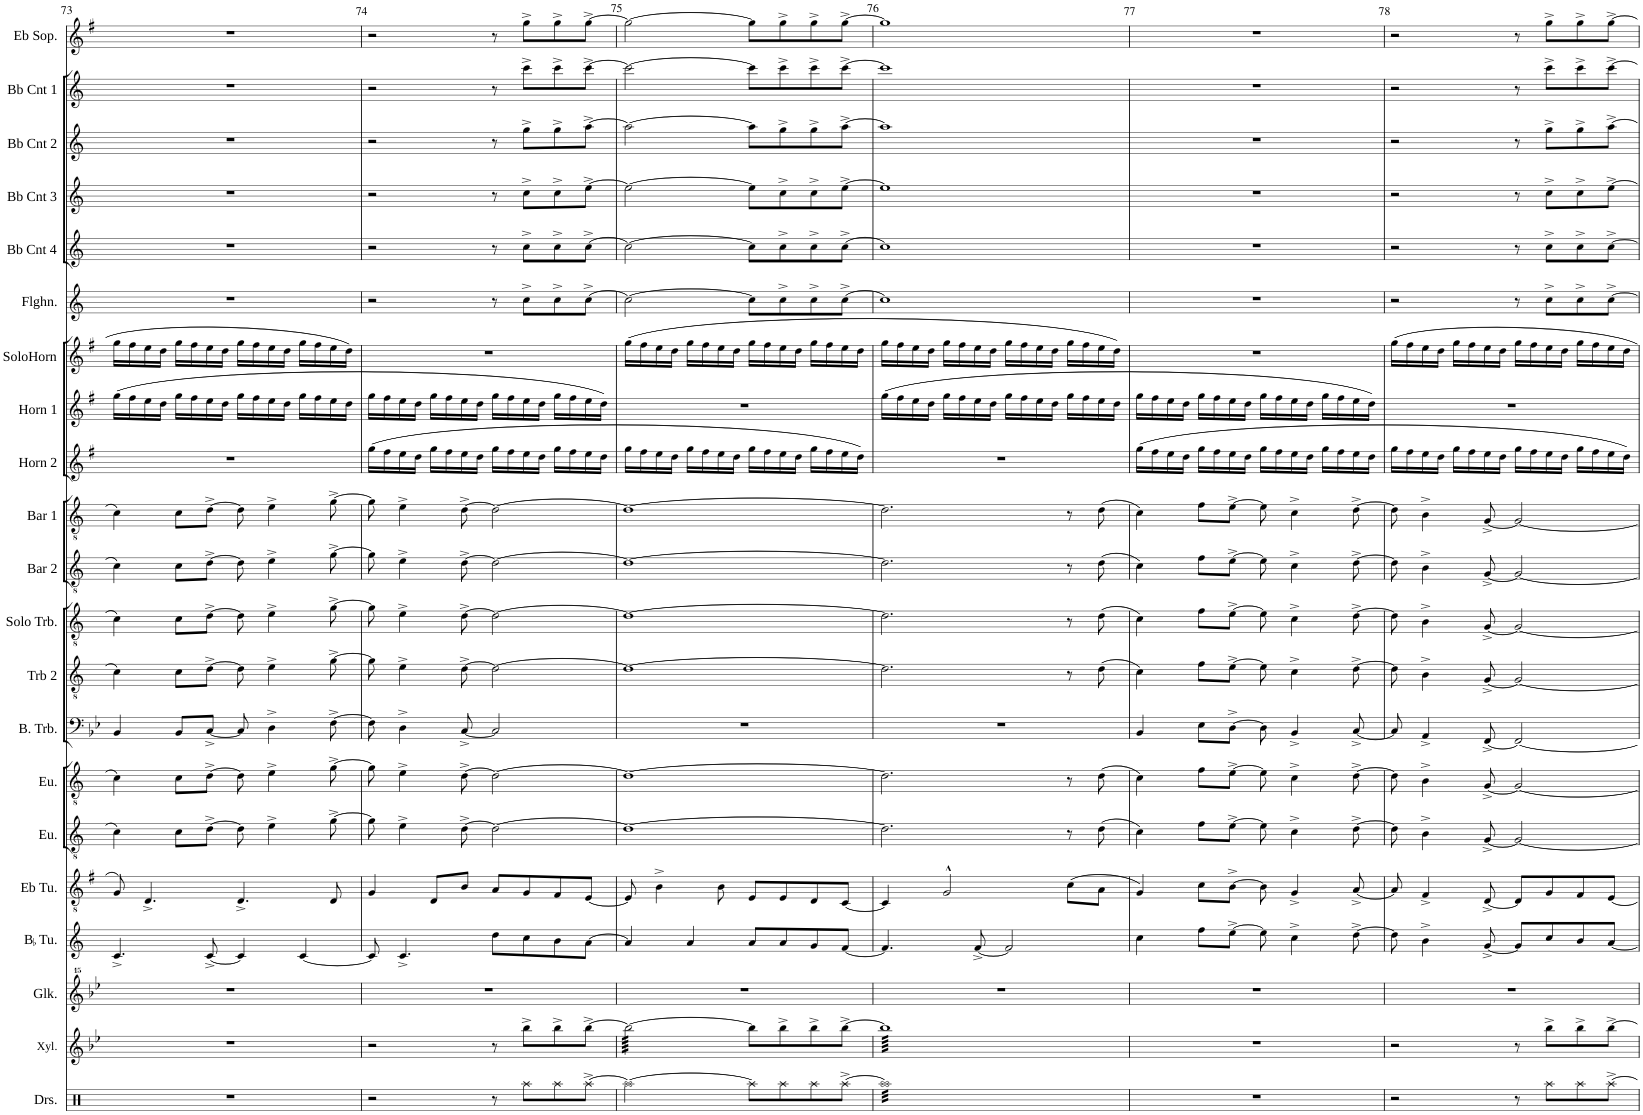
**kern	**kern	**kern	**kern	**kern	**kern	**kern	**kern	**kern	**kern	**kern	**kern	**kern	**kern	**kern	**kern	**kern	**kern	**kern	**kern	**kern
*part21	*part20	*part19	*part18	*part17	*part16	*part15	*part14	*part13	*part12	*part11	*part10	*part9	*part8	*part7	*part6	*part5	*part4	*part3	*part2	*part1
*staff21	*staff20	*staff19	*staff18	*staff17	*staff16	*staff15	*staff14	*staff13	*staff12	*staff11	*staff10	*staff9	*staff8	*staff7	*staff6	*staff5	*staff4	*staff3	*staff2	*staff1
*I"Drumset	*I"Xylophone	*I"Glockenspiel	*I"BaccidentalFlat Tuba	*I"Eb Tuba	*I"Euphonium	*I"Euphonium	*I"Bass Trombone	*I"Trombone 2	*I"Solo Trombone	*I"Baritone 2	*I"Baritone 1	*I"Horn 2	*I"Horn 1	*I"Solo Horn	*I"Flugelhorn	*I"Bb Cornet 4	*I"Bb Cornet 3	*I"Bb Cornet 2	*I"Bb Cornet 1	*I"Eb Soprano
*I'Drs.	*I'Xyl.	*I'Glk.	*I'BaccidentalFlat Tu.	*I'Eb Tu.	*I'Eu.	*I'Eu.	*I'B. Trb.	*I'Trb 2	*I'Solo Trb.	*I'Bar 2	*I'Bar 1	*I'Horn 2	*I'Horn 1	*I'SoloHorn	*I'Flghn.	*I'Bb Cnt 4	*I'Bb Cnt 3	*I'Bb Cnt 2	*I'Bb Cnt 1	*I'Eb Sop.
!!LO:PB:g=z
*clefX	*clefG2	*clefG^^2	*clefG2	*clefGv2	*clefGv2	*clefGv2	*clefF4	*clefGv2	*clefGv2	*clefGv2	*clefGv2	*clefG2	*clefG2	*clefG2	*clefG2	*clefG2	*clefG2	*clefG2	*clefG2	*clefG2
*	*Trd-7c-12	*	*	*	*	*	*	*	*	*Trd4c7	*	*Trd5c9	*Trd5c9	*Trd5c9	*Trd1c2	*Trd1c2	*Trd1c2	*Trd1c2	*Trd1c2	*Trd-2c-3
*k[]	*k[b-e-]	*k[b-e-]	*k[]	*k[f#]	*k[]	*k[]	*k[b-e-]	*k[]	*k[]	*k[]	*k[]	*k[f#]	*k[f#]	*k[f#]	*k[]	*k[]	*k[]	*k[]	*k[]	*k[f#]
*M4/4	*M4/4	*M4/4	*M4/4	*M4/4	*M4/4	*M4/4	*M4/4	*M4/4	*M4/4	*M4/4	*M4/4	*M4/4	*M4/4	*M4/4	*M4/4	*M4/4	*M4/4	*M4/4	*M4/4	*M4/4
=73	=73	=73	=73	=73	=73	=73	=73	=73	=73	=73	=73	=73	=73	=73	=73	=73	=73	=73	=73	=73
1r	1r	1r	4.c^/	8G/	4c\	4c\	4BB-/	4c\	4c\	4c\	4c\	1r	(16gg\LL	16gg\LL	1r	1r	1r	1r	1r	1r
.	.	.	.	.	.	.	.	.	.	.	.	.	16ff#\	16ff#\	.	.	.	.	.	.
.	.	.	.	4.D^/	.	.	.	.	.	.	.	.	16ee\	16ee\	.	.	.	.	.	.
.	.	.	.	.	.	.	.	.	.	.	.	.	16dd\JJ	16dd\JJ	.	.	.	.	.	.
.	.	.	.	.	8c\L	8c\L	8BB-/L	8c\L	8c\L	8c\L	8c\L	.	16gg\LL	16gg\LL	.	.	.	.	.	.
.	.	.	.	.	.	.	.	.	.	.	.	.	16ff#\	16ff#\	.	.	.	.	.	.
.	.	.	[8c^/	.	[8d^\J	[8d^\J	[8C^/J	[8d^\J	[8d^\J	[8d^\J	[8d^\J	.	16ee\	16ee\	.	.	.	.	.	.
.	.	.	.	.	.	.	.	.	.	.	.	.	16dd\JJ	16dd\JJ	.	.	.	.	.	.
.	.	.	4c/]	4.D^/	8d\]	8d\]	8C/]	8d\]	8d\]	8d\]	8d\]	.	16gg\LL	16gg\LL	.	.	.	.	.	.
.	.	.	.	.	.	.	.	.	.	.	.	.	16ff#\	16ff#\	.	.	.	.	.	.
.	.	.	.	.	4e^\	4e^\	4D^\	4e^\	4e^\	4e^\	4e^\	.	16ee\	16ee\	.	.	.	.	.	.
.	.	.	.	.	.	.	.	.	.	.	.	.	16dd\JJ	16dd\JJ	.	.	.	.	.	.
.	.	.	[4c/	.	.	.	.	.	.	.	.	.	16gg\LL	16gg\LL	.	.	.	.	.	.
.	.	.	.	.	.	.	.	.	.	.	.	.	16ff#\	16ff#\	.	.	.	.	.	.
.	.	.	.	8D/	[8g^\	[8g^\	[8F^\	[8g^\	[8g^\	[8g^\	[8g^\	.	16ee\	16ee\	.	.	.	.	.	.
.	.	.	.	.	.	.	.	.	.	.	.	.	16dd\JJ	16dd\JJ	.	.	.	.	.	.
=74	=74	=74	=74	=74	=74	=74	=74	=74	=74	=74	=74	=74	=74	=74	=74	=74	=74	=74	=74	=74
2r	2r	1r	8c/]	4G/	8g\]	8g\]	8F\]	8g\]	8g\]	8g\]	8g\]	(16gg\LL	16gg\LL	1r	2r	2r	2r	2r	2r	2r
.	.	.	.	.	.	.	.	.	.	.	.	16ff#\	16ff#\	.	.	.	.	.	.	.
.	.	.	4.c^/	.	4e^\	4e^\	4D^\	4e^\	4e^\	4e^\	4e^\	16ee\	16ee\	.	.	.	.	.	.	.
.	.	.	.	.	.	.	.	.	.	.	.	16dd\JJ	16dd\JJ	.	.	.	.	.	.	.
.	.	.	.	8D/L	.	.	.	.	.	.	.	16gg\LL	16gg\LL	.	.	.	.	.	.	.
.	.	.	.	.	.	.	.	.	.	.	.	16ff#\	16ff#\	.	.	.	.	.	.	.
.	.	.	.	8B/J	[8d^\	[8d^\	[8C^/	[8d^\	[8d^\	[8d^\	[8d^\	16ee\	16ee\	.	.	.	.	.	.	.
.	.	.	.	.	.	.	.	.	.	.	.	16dd\JJ	16dd\JJ	.	.	.	.	.	.	.
8r	8r	.	8dd\L	8A/L	2d\_	2d\_	2C/]	2d\_	2d\_	2d\_	2d\_	16gg\LL	16gg\LL	.	8r	8r	8r	8r	8r	8r
.	.	.	.	.	.	.	.	.	.	.	.	16ff#\	16ff#\	.	.	.	.	.	.	.
8Raa\L	8bb-^\L	.	8cc\	8G/	.	.	.	.	.	.	.	16ee\	16ee\	.	8cc^\L	8cc^\L	8cc^\L	8gg^\L	8ccc^\L	8gg^\L
.	.	.	.	.	.	.	.	.	.	.	.	16dd\JJ	16dd\JJ	.	.	.	.	.	.	.
8Raa\	8bb-^\	.	8b\	8F#/	.	.	.	.	.	.	.	16gg\LL	16gg\LL	.	8cc^\	8cc^\	8cc^\	8gg^\	8ccc^\	8gg^\
.	.	.	.	.	.	.	.	.	.	.	.	16ff#\	16ff#\	.	.	.	.	.	.	.
[8Raa^\J	[8bb-^\J	.	[8a\J	[8E/J	.	.	.	.	.	.	.	16ee\	16ee\	.	[8cc^\J	[8cc^\J	[8ee^\J	[8aa^\J	[8ccc^\J	[8gg^\J
.	.	.	.	.	.	.	.	.	.	.	.	16dd\JJ	16dd\JJ)	.	.	.	.	.	.	.
=75	=75	=75	=75	=75	=75	=75	=75	=75	=75	=75	=75	=75	=75	=75	=75	=75	=75	=75	=75	=75
*	*tremolo	*	*	*	*	*	*	*	*	*	*	*	*	*	*	*	*	*	*	*
2Raa\_	64bb-\LLLL	1r	4a/]	8E/]	1d_	1d_	1r	1d_	1d_	1d_	1d_	16gg\LL	1r	(16gg\LL	2cc\_	2cc\_	2ee\_	2aa\_	2ccc\_	2gg\_
.	64bb-\	.	.	.	.	.	.	.	.	.	.	.	.	.	.	.	.	.	.	.
.	64bb-\	.	.	.	.	.	.	.	.	.	.	.	.	.	.	.	.	.	.	.
.	64bb-\	.	.	.	.	.	.	.	.	.	.	.	.	.	.	.	.	.	.	.
.	64bb-\	.	.	.	.	.	.	.	.	.	.	16ff#\	.	16ff#\	.	.	.	.	.	.
.	64bb-\	.	.	.	.	.	.	.	.	.	.	.	.	.	.	.	.	.	.	.
.	64bb-\	.	.	.	.	.	.	.	.	.	.	.	.	.	.	.	.	.	.	.
.	64bb-\	.	.	.	.	.	.	.	.	.	.	.	.	.	.	.	.	.	.	.
.	64bb-\	.	.	4B^\	.	.	.	.	.	.	.	16ee\	.	16ee\	.	.	.	.	.	.
.	64bb-\	.	.	.	.	.	.	.	.	.	.	.	.	.	.	.	.	.	.	.
.	64bb-\	.	.	.	.	.	.	.	.	.	.	.	.	.	.	.	.	.	.	.
.	64bb-\	.	.	.	.	.	.	.	.	.	.	.	.	.	.	.	.	.	.	.
.	64bb-\	.	.	.	.	.	.	.	.	.	.	16dd\JJ	.	16dd\JJ	.	.	.	.	.	.
.	64bb-\	.	.	.	.	.	.	.	.	.	.	.	.	.	.	.	.	.	.	.
.	64bb-\	.	.	.	.	.	.	.	.	.	.	.	.	.	.	.	.	.	.	.
.	64bb-\	.	.	.	.	.	.	.	.	.	.	.	.	.	.	.	.	.	.	.
.	64bb-\	.	4a/	.	.	.	.	.	.	.	.	16gg\LL	.	16gg\LL	.	.	.	.	.	.
.	64bb-\	.	.	.	.	.	.	.	.	.	.	.	.	.	.	.	.	.	.	.
.	64bb-\	.	.	.	.	.	.	.	.	.	.	.	.	.	.	.	.	.	.	.
.	64bb-\	.	.	.	.	.	.	.	.	.	.	.	.	.	.	.	.	.	.	.
.	64bb-\	.	.	.	.	.	.	.	.	.	.	16ff#\	.	16ff#\	.	.	.	.	.	.
.	64bb-\	.	.	.	.	.	.	.	.	.	.	.	.	.	.	.	.	.	.	.
.	64bb-\	.	.	.	.	.	.	.	.	.	.	.	.	.	.	.	.	.	.	.
.	64bb-\	.	.	.	.	.	.	.	.	.	.	.	.	.	.	.	.	.	.	.
.	64bb-\	.	.	8B\	.	.	.	.	.	.	.	16ee\	.	16ee\	.	.	.	.	.	.
.	64bb-\	.	.	.	.	.	.	.	.	.	.	.	.	.	.	.	.	.	.	.
.	64bb-\	.	.	.	.	.	.	.	.	.	.	.	.	.	.	.	.	.	.	.
.	64bb-\	.	.	.	.	.	.	.	.	.	.	.	.	.	.	.	.	.	.	.
.	64bb-\	.	.	.	.	.	.	.	.	.	.	16dd\JJ	.	16dd\JJ	.	.	.	.	.	.
.	64bb-\	.	.	.	.	.	.	.	.	.	.	.	.	.	.	.	.	.	.	.
.	64bb-\	.	.	.	.	.	.	.	.	.	.	.	.	.	.	.	.	.	.	.
.	64bb-\JJJJ	.	.	.	.	.	.	.	.	.	.	.	.	.	.	.	.	.	.	.
*	*Xtremolo	*	*	*	*	*	*	*	*	*	*	*	*	*	*	*	*	*	*	*
8Raa\L]	8bb-\L]	.	8a/L	8E/L	.	.	.	.	.	.	.	16gg\LL	.	16gg\LL	8cc\L]	8cc\L]	8ee\L]	8aa\L]	8ccc\L]	8gg\L]
.	.	.	.	.	.	.	.	.	.	.	.	16ff#\	.	16ff#\	.	.	.	.	.	.
8Raa\	8bb-^\	.	8a/	8E/	.	.	.	.	.	.	.	16ee\	.	16ee\	8cc^\	8cc^\	8cc^\	8gg^\	8ccc^\	8gg^\
.	.	.	.	.	.	.	.	.	.	.	.	16dd\JJ	.	16dd\JJ	.	.	.	.	.	.
8Raa\	8bb-^\	.	8g/	8D/	.	.	.	.	.	.	.	16gg\LL	.	16gg\LL	8cc^\	8cc^\	8cc^\	8gg^\	8ccc^\	8gg^\
.	.	.	.	.	.	.	.	.	.	.	.	16ff#\	.	16ff#\	.	.	.	.	.	.
[8Raa^\J	[8bb-^\J	.	[8f/J	[8C/J	.	.	.	.	.	.	.	16ee\	.	16ee\	[8cc^\J	[8cc^\J	[8ee^\J	[8aa^\J	[8ccc^\J	[8gg^\J
.	.	.	.	.	.	.	.	.	.	.	.	16dd\JJ)	.	16dd\JJ	.	.	.	.	.	.
=76	=76	=76	=76	=76	=76	=76	=76	=76	=76	=76	=76	=76	=76	=76	=76	=76	=76	=76	=76	=76
*tremolo	*	*	*	*	*	*	*	*	*	*	*	*	*	*	*	*	*	*	*	*
*	*tremolo	*	*	*	*	*	*	*	*	*	*	*	*	*	*	*	*	*	*	*
32Raa]LLL	64bb-]LLLL	1r	4.f/]	4C/]	2.d\]	2.d\]	1r	2.d\]	2.d\]	2.d\]	2.d\]	1r	(16gg\LL	16gg\LL	1cc]	1cc]	1ee]	1aa]	1ccc]	1gg]
.	64bb-	.	.	.	.	.	.	.	.	.	.	.	.	.	.	.	.	.	.	.
32Raa	64bb-	.	.	.	.	.	.	.	.	.	.	.	.	.	.	.	.	.	.	.
.	64bb-	.	.	.	.	.	.	.	.	.	.	.	.	.	.	.	.	.	.	.
32Raa	64bb-	.	.	.	.	.	.	.	.	.	.	.	16ff#\	16ff#\	.	.	.	.	.	.
.	64bb-	.	.	.	.	.	.	.	.	.	.	.	.	.	.	.	.	.	.	.
32Raa	64bb-	.	.	.	.	.	.	.	.	.	.	.	.	.	.	.	.	.	.	.
.	64bb-	.	.	.	.	.	.	.	.	.	.	.	.	.	.	.	.	.	.	.
32Raa	64bb-	.	.	.	.	.	.	.	.	.	.	.	16ee\	16ee\	.	.	.	.	.	.
.	64bb-	.	.	.	.	.	.	.	.	.	.	.	.	.	.	.	.	.	.	.
32Raa	64bb-	.	.	.	.	.	.	.	.	.	.	.	.	.	.	.	.	.	.	.
.	64bb-	.	.	.	.	.	.	.	.	.	.	.	.	.	.	.	.	.	.	.
32Raa	64bb-	.	.	.	.	.	.	.	.	.	.	.	16dd\JJ	16dd\JJ	.	.	.	.	.	.
.	64bb-	.	.	.	.	.	.	.	.	.	.	.	.	.	.	.	.	.	.	.
32Raa	64bb-	.	.	.	.	.	.	.	.	.	.	.	.	.	.	.	.	.	.	.
.	64bb-	.	.	.	.	.	.	.	.	.	.	.	.	.	.	.	.	.	.	.
32Raa	64bb-	.	.	2G^^/	.	.	.	.	.	.	.	.	16gg\LL	16gg\LL	.	.	.	.	.	.
.	64bb-	.	.	.	.	.	.	.	.	.	.	.	.	.	.	.	.	.	.	.
32Raa	64bb-	.	.	.	.	.	.	.	.	.	.	.	.	.	.	.	.	.	.	.
.	64bb-	.	.	.	.	.	.	.	.	.	.	.	.	.	.	.	.	.	.	.
32Raa	64bb-	.	.	.	.	.	.	.	.	.	.	.	16ff#\	16ff#\	.	.	.	.	.	.
.	64bb-	.	.	.	.	.	.	.	.	.	.	.	.	.	.	.	.	.	.	.
32Raa	64bb-	.	.	.	.	.	.	.	.	.	.	.	.	.	.	.	.	.	.	.
.	64bb-	.	.	.	.	.	.	.	.	.	.	.	.	.	.	.	.	.	.	.
32Raa	64bb-	.	[8f^/	.	.	.	.	.	.	.	.	.	16ee\	16ee\	.	.	.	.	.	.
.	64bb-	.	.	.	.	.	.	.	.	.	.	.	.	.	.	.	.	.	.	.
32Raa	64bb-	.	.	.	.	.	.	.	.	.	.	.	.	.	.	.	.	.	.	.
.	64bb-	.	.	.	.	.	.	.	.	.	.	.	.	.	.	.	.	.	.	.
32Raa	64bb-	.	.	.	.	.	.	.	.	.	.	.	16dd\JJ	16dd\JJ	.	.	.	.	.	.
.	64bb-	.	.	.	.	.	.	.	.	.	.	.	.	.	.	.	.	.	.	.
32Raa	64bb-	.	.	.	.	.	.	.	.	.	.	.	.	.	.	.	.	.	.	.
.	64bb-	.	.	.	.	.	.	.	.	.	.	.	.	.	.	.	.	.	.	.
32Raa	64bb-	.	2f/]	.	.	.	.	.	.	.	.	.	16gg\LL	16gg\LL	.	.	.	.	.	.
.	64bb-	.	.	.	.	.	.	.	.	.	.	.	.	.	.	.	.	.	.	.
32Raa	64bb-	.	.	.	.	.	.	.	.	.	.	.	.	.	.	.	.	.	.	.
.	64bb-	.	.	.	.	.	.	.	.	.	.	.	.	.	.	.	.	.	.	.
32Raa	64bb-	.	.	.	.	.	.	.	.	.	.	.	16ff#\	16ff#\	.	.	.	.	.	.
.	64bb-	.	.	.	.	.	.	.	.	.	.	.	.	.	.	.	.	.	.	.
32Raa	64bb-	.	.	.	.	.	.	.	.	.	.	.	.	.	.	.	.	.	.	.
.	64bb-	.	.	.	.	.	.	.	.	.	.	.	.	.	.	.	.	.	.	.
32Raa	64bb-	.	.	.	.	.	.	.	.	.	.	.	16ee\	16ee\	.	.	.	.	.	.
.	64bb-	.	.	.	.	.	.	.	.	.	.	.	.	.	.	.	.	.	.	.
32Raa	64bb-	.	.	.	.	.	.	.	.	.	.	.	.	.	.	.	.	.	.	.
.	64bb-	.	.	.	.	.	.	.	.	.	.	.	.	.	.	.	.	.	.	.
32Raa	64bb-	.	.	.	.	.	.	.	.	.	.	.	16dd\JJ	16dd\JJ	.	.	.	.	.	.
.	64bb-	.	.	.	.	.	.	.	.	.	.	.	.	.	.	.	.	.	.	.
32Raa	64bb-	.	.	.	.	.	.	.	.	.	.	.	.	.	.	.	.	.	.	.
.	64bb-	.	.	.	.	.	.	.	.	.	.	.	.	.	.	.	.	.	.	.
32Raa	64bb-	.	.	(8c\L	8r	8r	.	8r	8r	8r	8r	.	16gg\LL	16gg\LL	.	.	.	.	.	.
.	64bb-	.	.	.	.	.	.	.	.	.	.	.	.	.	.	.	.	.	.	.
32Raa	64bb-	.	.	.	.	.	.	.	.	.	.	.	.	.	.	.	.	.	.	.
.	64bb-	.	.	.	.	.	.	.	.	.	.	.	.	.	.	.	.	.	.	.
32Raa	64bb-	.	.	.	.	.	.	.	.	.	.	.	16ff#\	16ff#\	.	.	.	.	.	.
.	64bb-	.	.	.	.	.	.	.	.	.	.	.	.	.	.	.	.	.	.	.
32Raa	64bb-	.	.	.	.	.	.	.	.	.	.	.	.	.	.	.	.	.	.	.
.	64bb-	.	.	.	.	.	.	.	.	.	.	.	.	.	.	.	.	.	.	.
32Raa	64bb-	.	.	8A\J	(8d\	(8d\	.	(8d\	(8d\	(8d\	(8d\	.	16ee\	16ee\	.	.	.	.	.	.
.	64bb-	.	.	.	.	.	.	.	.	.	.	.	.	.	.	.	.	.	.	.
32Raa	64bb-	.	.	.	.	.	.	.	.	.	.	.	.	.	.	.	.	.	.	.
.	64bb-	.	.	.	.	.	.	.	.	.	.	.	.	.	.	.	.	.	.	.
32Raa	64bb-	.	.	.	.	.	.	.	.	.	.	.	16dd\JJ	16dd\JJ)	.	.	.	.	.	.
.	64bb-	.	.	.	.	.	.	.	.	.	.	.	.	.	.	.	.	.	.	.
32RaaJJJ	64bb-	.	.	.	.	.	.	.	.	.	.	.	.	.	.	.	.	.	.	.
*Xtremolo	*	*	*	*	*	*	*	*	*	*	*	*	*	*	*	*	*	*	*	*
.	64bb-JJJJ	.	.	.	.	.	.	.	.	.	.	.	.	.	.	.	.	.	.	.
*	*Xtremolo	*	*	*	*	*	*	*	*	*	*	*	*	*	*	*	*	*	*	*
=77	=77	=77	=77	=77	=77	=77	=77	=77	=77	=77	=77	=77	=77	=77	=77	=77	=77	=77	=77	=77
1r	1r	1r	4cc\	4G/)	4c\)	4c\)	4BB-/	4c\)	4c\)	4c\)	4c\)	(16gg\LL	16gg\LL	1r	1r	1r	1r	1r	1r	1r
.	.	.	.	.	.	.	.	.	.	.	.	16ff#\	16ff#\	.	.	.	.	.	.	.
.	.	.	.	.	.	.	.	.	.	.	.	16ee\	16ee\	.	.	.	.	.	.	.
.	.	.	.	.	.	.	.	.	.	.	.	16dd\JJ	16dd\JJ	.	.	.	.	.	.	.
.	.	.	8ff\L	8c\L	8f\L	8f\L	8E-\L	8f\L	8f\L	8f\L	8f\L	16gg\LL	16gg\LL	.	.	.	.	.	.	.
.	.	.	.	.	.	.	.	.	.	.	.	16ff#\	16ff#\	.	.	.	.	.	.	.
.	.	.	[8ee^\J	[8B^\J	[8e^\J	[8e^\J	[8D^\J	[8e^\J	[8e^\J	[8e^\J	[8e^\J	16ee\	16ee\	.	.	.	.	.	.	.
.	.	.	.	.	.	.	.	.	.	.	.	16dd\JJ	16dd\JJ	.	.	.	.	.	.	.
.	.	.	8ee\]	8B\]	8e\]	8e\]	8D\]	8e\]	8e\]	8e\]	8e\]	16gg\LL	16gg\LL	.	.	.	.	.	.	.
.	.	.	.	.	.	.	.	.	.	.	.	16ff#\	16ff#\	.	.	.	.	.	.	.
.	.	.	4cc^\	4G^/	4c^\	4c^\	4BB-^/	4c^\	4c^\	4c^\	4c^\	16ee\	16ee\	.	.	.	.	.	.	.
.	.	.	.	.	.	.	.	.	.	.	.	16dd\JJ	16dd\JJ	.	.	.	.	.	.	.
.	.	.	.	.	.	.	.	.	.	.	.	16gg\LL	16gg\LL	.	.	.	.	.	.	.
.	.	.	.	.	.	.	.	.	.	.	.	16ff#\	16ff#\	.	.	.	.	.	.	.
.	.	.	[8dd^\	[8A^/	[8d^\	[8d^\	[8C^/	[8d^\	[8d^\	[8d^\	[8d^\	16ee\	16ee\	.	.	.	.	.	.	.
.	.	.	.	.	.	.	.	.	.	.	.	16dd\JJ	16dd\JJ)	.	.	.	.	.	.	.
=78	=78	=78	=78	=78	=78	=78	=78	=78	=78	=78	=78	=78	=78	=78	=78	=78	=78	=78	=78	=78
2r	2r	1r	8dd\]	8A/]	8d\]	8d\]	8C/]	8d\]	8d\]	8d\]	8d\]	16gg\LL	1r	16gg\LL	2r	2r	2r	2r	2r	2r
.	.	.	.	.	.	.	.	.	.	.	.	16ff#\	.	16ff#\	.	.	.	.	.	.
.	.	.	4b^\	4F#^/	4B^\	4B^\	4AA^/	4B^\	4B^\	4B^\	4B^\	16ee\	.	16ee\	.	.	.	.	.	.
.	.	.	.	.	.	.	.	.	.	.	.	16dd\JJ	.	16dd\JJ	.	.	.	.	.	.
.	.	.	.	.	.	.	.	.	.	.	.	16gg\LL	.	16gg\LL	.	.	.	.	.	.
.	.	.	.	.	.	.	.	.	.	.	.	16ff#\	.	16ff#\	.	.	.	.	.	.
.	.	.	[8g^/	[8D^/	[8G^/	[8G^/	[8FF^/	[8G^/	[8G^/	[8G^/	[8G^/	16ee\	.	16ee\	.	.	.	.	.	.
.	.	.	.	.	.	.	.	.	.	.	.	16dd\JJ	.	16dd\JJ	.	.	.	.	.	.
8r	8r	.	8g/L]	8D/L]	2G/_	2G/_	2FF/_	2G/_	2G/_	2G/_	2G/_	16gg\LL	.	16gg\LL	8r	8r	8r	8r	8r	8r
.	.	.	.	.	.	.	.	.	.	.	.	16ff#\	.	16ff#\	.	.	.	.	.	.
8Raa\L	8bb-^\L	.	8cc/	8G/	.	.	.	.	.	.	.	16ee\	.	16ee\	8cc^\L	8cc^\L	8cc^\L	8gg^\L	8ccc^\L	8gg^\L
.	.	.	.	.	.	.	.	.	.	.	.	16dd\JJ	.	16dd\JJ	.	.	.	.	.	.
8Raa\	8bb-^\	.	8b/	8F#/	.	.	.	.	.	.	.	16gg\LL	.	16gg\LL	8cc^\	8cc^\	8cc^\	8gg^\	8ccc^\	8gg^\
.	.	.	.	.	.	.	.	.	.	.	.	16ff#\	.	16ff#\	.	.	.	.	.	.
[8Raa^\J	[8bb-^\J	.	[8a/J	[8E/J	.	.	.	.	.	.	.	16ee\	.	16ee\	[8cc^\J	[8cc^\J	[8ee^\J	[8aa^\J	[8ccc^\J	[8gg^\J
.	.	.	.	.	.	.	.	.	.	.	.	16dd\JJ)	.	16dd\JJ	.	.	.	.	.	.
=	=	=	=	=	=	=	=	=	=	=	=	=	=	=	=	=	=	=	=	=
*-	*-	*-	*-	*-	*-	*-	*-	*-	*-	*-	*-	*-	*-	*-	*-	*-	*-	*-	*-	*-
